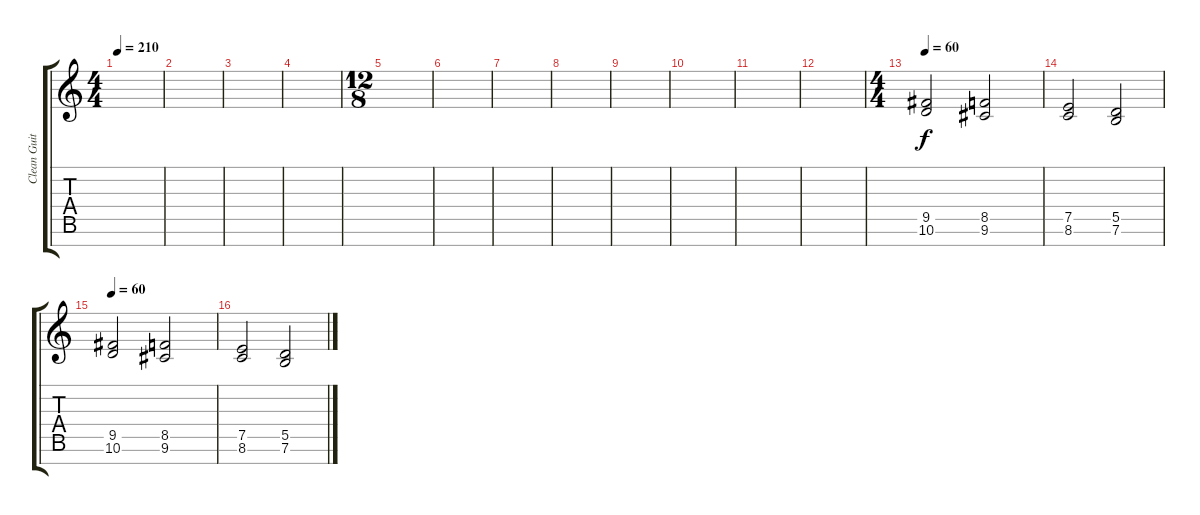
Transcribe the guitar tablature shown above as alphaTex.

\track ("Clean Guitar" "Clean Guit") {instrument electricguitarclean}
\staff {score tabs}
\tuning (E4 B3 G3 D3 A2 E2 B1) {hide}
\ts (4 4)
\tempo 210
\clef g2
\ks c
|
|
|
|
\ts (12 8)
|
|
|
|
|
|
|
|
\ts (4 4)
\tempo 60
(9.5 10.6).2 (8.5 9.6).2 |
(7.5 8.6).2 (5.5 7.6).2 |
\tempo 60
(9.5 10.6).2 (8.5 9.6).2 |
(7.5 8.6).2 (5.5 7.6).2
